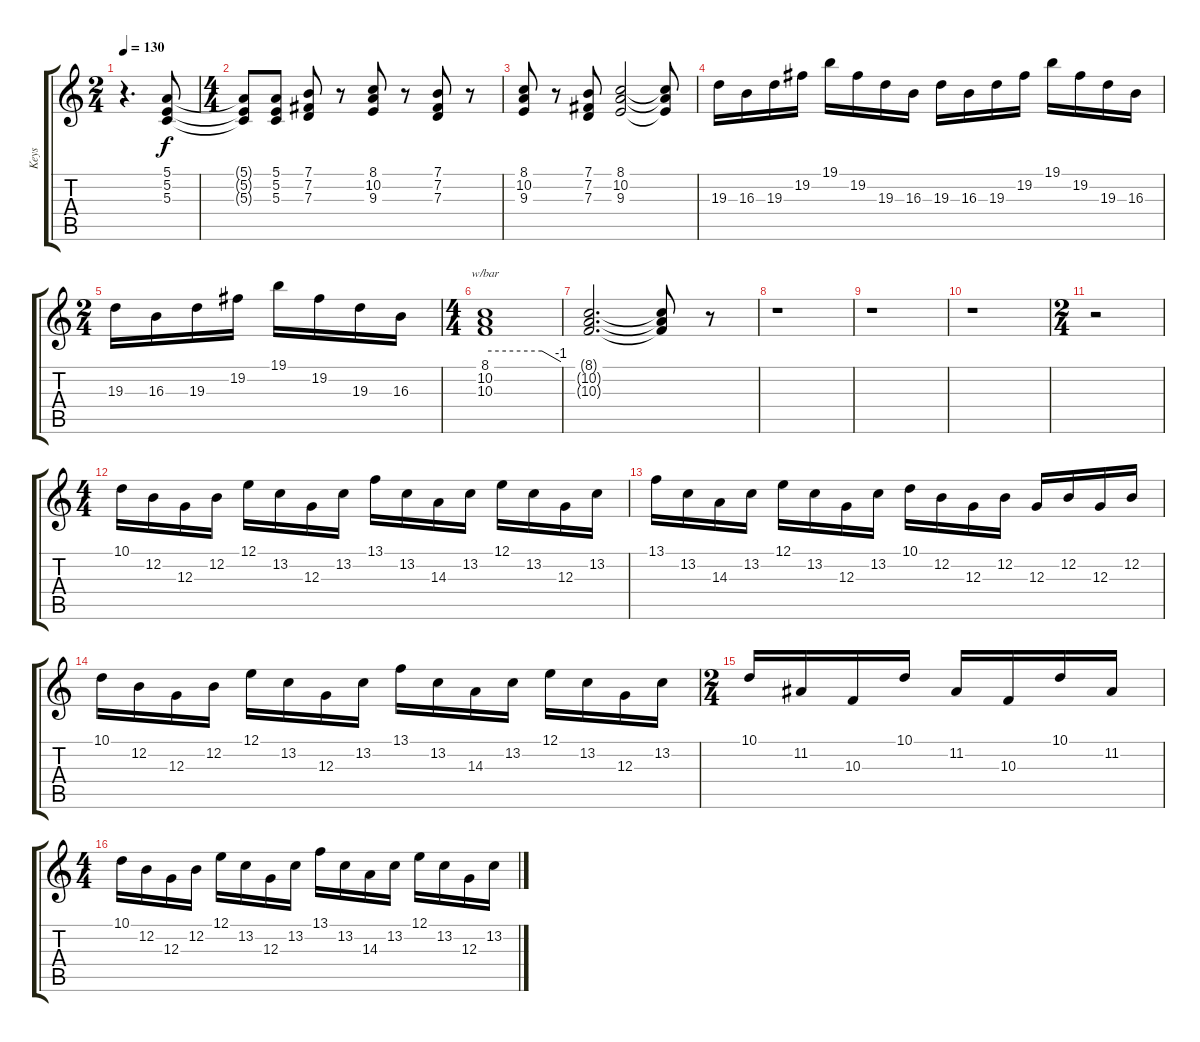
\track ("Keys" "Keys") {instrument rockorgan}
\staff {score tabs}
\tuning (E4 B3 G3 D3 A2 E2) {hide}
\ts (2 4)
\tempo 130
\clef g2
\ks c
r.4{d dy f} (5.1 5.2 5.3).8 |
\ts (4 4)
(5.1{t} 5.2{t} 5.3{t}).8 (5.1 5.2 5.3).8 (7.1 7.2 7.3).8 r.8 (8.1 10.2 9.3).8 r.8 (7.1 7.2 7.3).8 r.8 |
(8.1 10.2 9.3).8 r.8 (7.1 7.2 7.3).8 (8.1 10.2 9.3).2 (8.1{t} 10.2{t} 9.3{t}).8 |
19.3.16 16.3.16 19.3.16 19.2.16 19.1.16 19.2.16 19.3.16 16.3.16 19.3.16 16.3.16 19.3.16 19.2.16 19.1.16 19.2.16 19.3.16 16.3.16 |
\ts (2 4)
19.3.16 16.3.16 19.3.16 19.2.16 19.1.16 19.2.16 19.3.16 16.3.16 |
\ts (4 4)
(8.1 10.2 10.3).1{tbe (custom default 0 0 45 0 60 -4)} |
(8.1{t} 10.2{t} 10.3{t}).2{d} (8.1{t} 10.2{t} 10.3{t}).8 r.8 |
r.1 |
r.1 |
r.1 |
\ts (2 4)
r.2 |
\ts (4 4)
10.1.16 12.2.16 12.3.16 12.2.16 12.1.16 13.2.16 12.3.16 13.2.16 13.1.16 13.2.16 14.3.16 13.2.16 12.1.16 13.2.16 12.3.16 13.2.16 |
13.1.16 13.2.16 14.3.16 13.2.16 12.1.16 13.2.16 12.3.16 13.2.16 10.1.16 12.2.16 12.3.16 12.2.16 12.3.16 12.2.16 12.3.16 12.2.16 |
10.1.16 12.2.16 12.3.16 12.2.16 12.1.16 13.2.16 12.3.16 13.2.16 13.1.16 13.2.16 14.3.16 13.2.16 12.1.16 13.2.16 12.3.16 13.2.16 |
\ts (2 4)
10.1.16 11.2.16 10.3.16 10.1.16 11.2.16 10.3.16 10.1.16 11.2.16 |
\ts (4 4)
10.1.16 12.2.16 12.3.16 12.2.16 12.1.16 13.2.16 12.3.16 13.2.16 13.1.16 13.2.16 14.3.16 13.2.16 12.1.16 13.2.16 12.3.16 13.2.16
